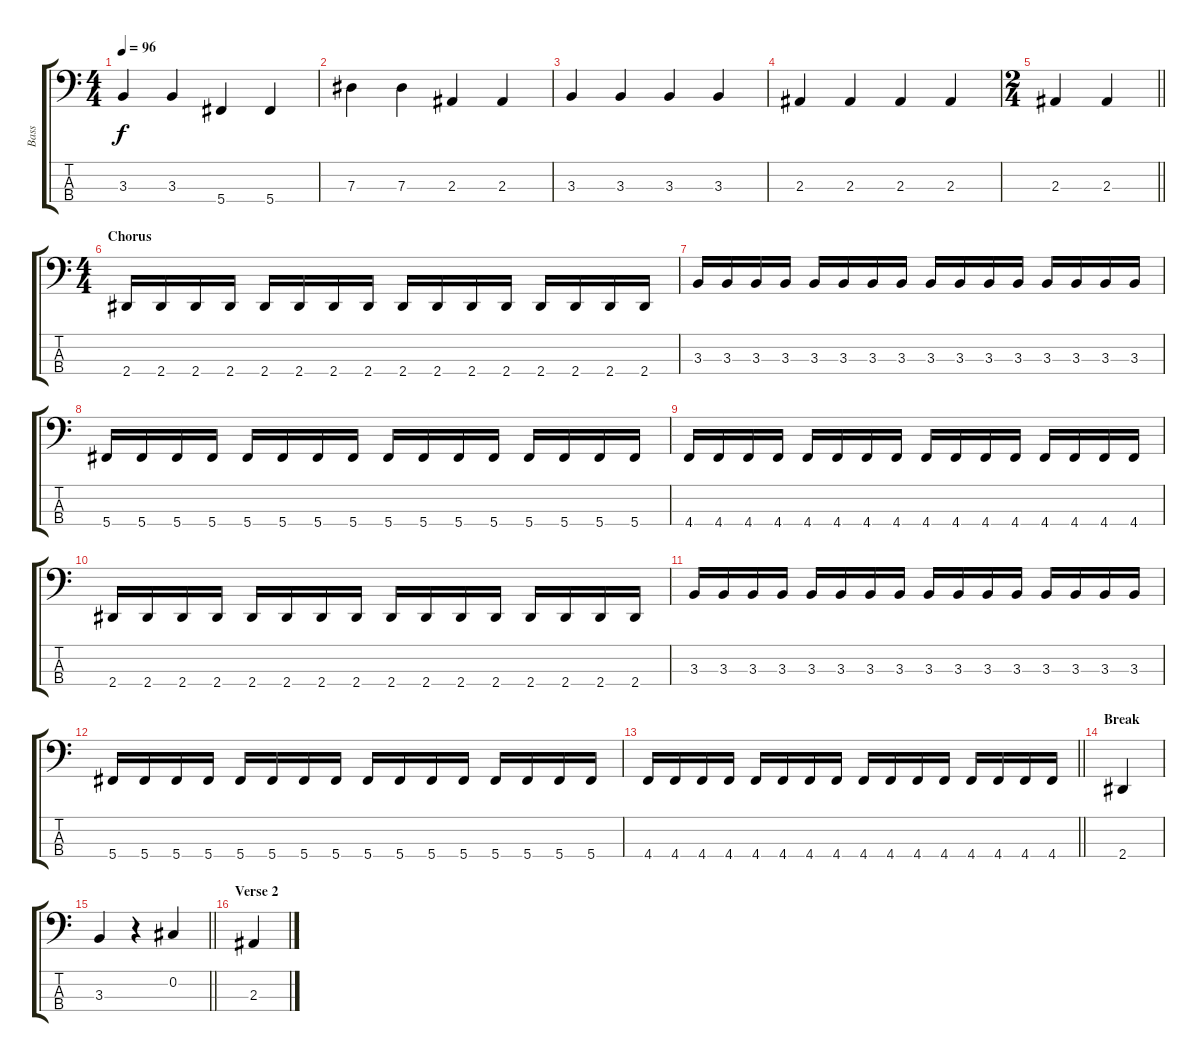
\track ("Bass" "Bass") {instrument electricbassfinger}
\staff {score tabs}
\tuning (Gb2 Db2 Ab1 Db1) {hide}
\ts (4 4)
\tempo 96
\clef f4
\ks c
3.3.4{dy f} 3.3.4 5.4.4 5.4.4 |
7.3.4 7.3.4 2.3.4 2.3.4 |
3.3.4 3.3.4 3.3.4 3.3.4 |
2.3.4 2.3.4 2.3.4 2.3.4 |
\ts (2 4)
\barLineRight lightlight
2.3.4 2.3.4 |
\ts (4 4)
\section ("" "Chorus")
2.4.16 2.4.16 2.4.16 2.4.16 2.4.16 2.4.16 2.4.16 2.4.16 2.4.16 2.4.16 2.4.16 2.4.16 2.4.16 2.4.16 2.4.16 2.4.16 |
3.3.16 3.3.16 3.3.16 3.3.16 3.3.16 3.3.16 3.3.16 3.3.16 3.3.16 3.3.16 3.3.16 3.3.16 3.3.16 3.3.16 3.3.16 3.3.16 |
5.4.16 5.4.16 5.4.16 5.4.16 5.4.16 5.4.16 5.4.16 5.4.16 5.4.16 5.4.16 5.4.16 5.4.16 5.4.16 5.4.16 5.4.16 5.4.16 |
4.4.16 4.4.16 4.4.16 4.4.16 4.4.16 4.4.16 4.4.16 4.4.16 4.4.16 4.4.16 4.4.16 4.4.16 4.4.16 4.4.16 4.4.16 4.4.16 |
2.4.16 2.4.16 2.4.16 2.4.16 2.4.16 2.4.16 2.4.16 2.4.16 2.4.16 2.4.16 2.4.16 2.4.16 2.4.16 2.4.16 2.4.16 2.4.16 |
3.3.16 3.3.16 3.3.16 3.3.16 3.3.16 3.3.16 3.3.16 3.3.16 3.3.16 3.3.16 3.3.16 3.3.16 3.3.16 3.3.16 3.3.16 3.3.16 |
5.4.16 5.4.16 5.4.16 5.4.16 5.4.16 5.4.16 5.4.16 5.4.16 5.4.16 5.4.16 5.4.16 5.4.16 5.4.16 5.4.16 5.4.16 5.4.16 |
\barLineRight lightlight
4.4.16 4.4.16 4.4.16 4.4.16 4.4.16 4.4.16 4.4.16 4.4.16 4.4.16 4.4.16 4.4.16 4.4.16 4.4.16 4.4.16 4.4.16 4.4.16 |
\section ("" "Break")
2.4.4 |
\barLineRight lightlight
3.3.4 r.4 0.2.4 |
\section ("" "Verse 2")
2.3.4
